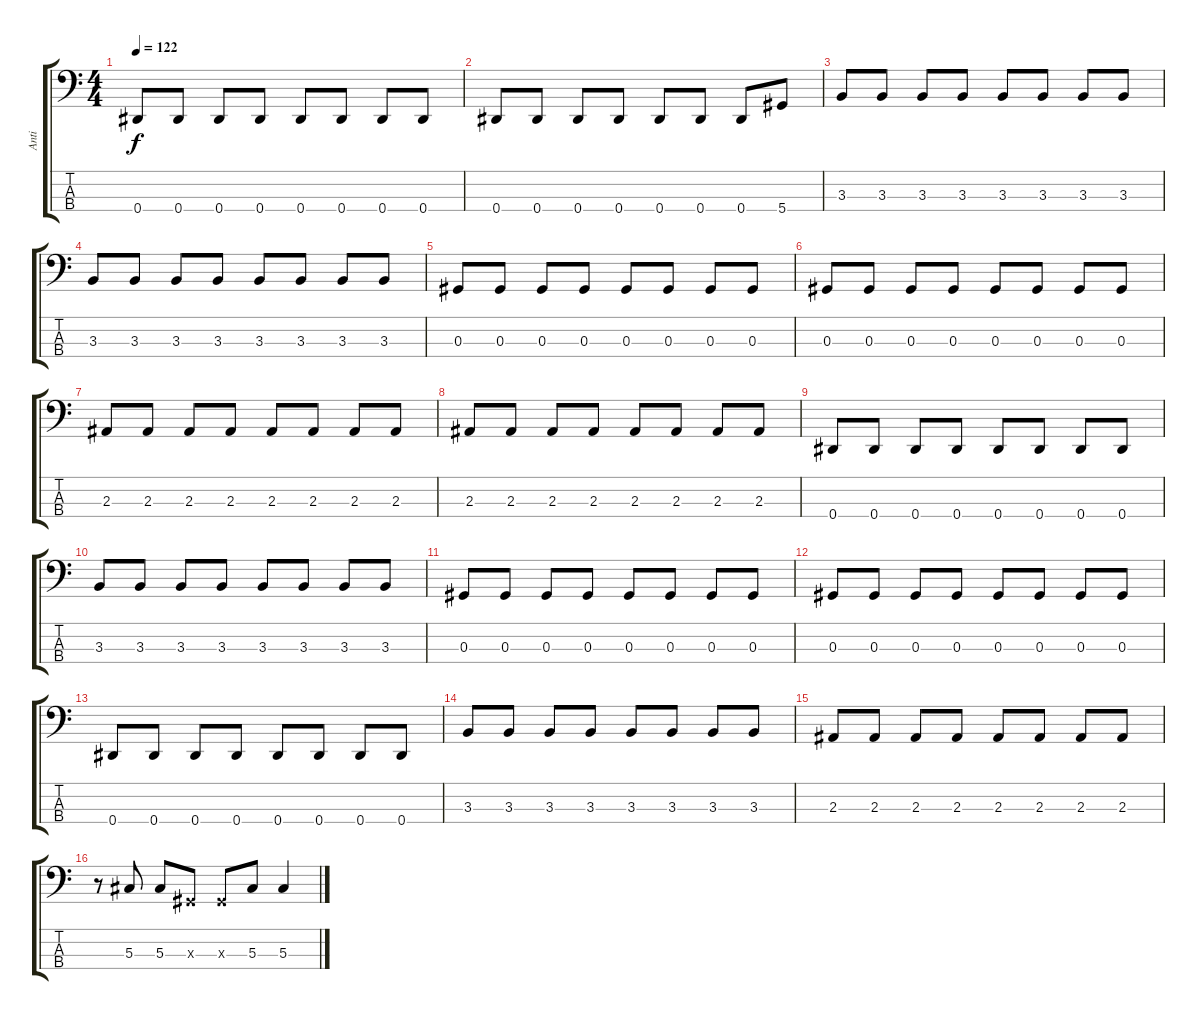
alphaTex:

\track ("Anti" "Anti") {instrument electricbasspick}
\staff {score tabs}
\tuning (Gb2 Db2 Ab1 Eb1) {hide}
\ts (4 4)
\tempo 122
\clef f4
\ks c
0.4.8{dy f} 0.4.8 0.4.8 0.4.8 0.4.8 0.4.8 0.4.8 0.4.8 |
0.4.8 0.4.8 0.4.8 0.4.8 0.4.8 0.4.8 0.4.8 5.4.8 |
3.3.8 3.3.8 3.3.8 3.3.8 3.3.8 3.3.8 3.3.8 3.3.8 |
3.3.8 3.3.8 3.3.8 3.3.8 3.3.8 3.3.8 3.3.8 3.3.8 |
0.3.8 0.3.8 0.3.8 0.3.8 0.3.8 0.3.8 0.3.8 0.3.8 |
0.3.8 0.3.8 0.3.8 0.3.8 0.3.8 0.3.8 0.3.8 0.3.8 |
2.3.8 2.3.8 2.3.8 2.3.8 2.3.8 2.3.8 2.3.8 2.3.8 |
2.3.8 2.3.8 2.3.8 2.3.8 2.3.8 2.3.8 2.3.8 2.3.8 |
0.4.8 0.4.8 0.4.8 0.4.8 0.4.8 0.4.8 0.4.8 0.4.8 |
3.3.8 3.3.8 3.3.8 3.3.8 3.3.8 3.3.8 3.3.8 3.3.8 |
0.3.8 0.3.8 0.3.8 0.3.8 0.3.8 0.3.8 0.3.8 0.3.8 |
0.3.8 0.3.8 0.3.8 0.3.8 0.3.8 0.3.8 0.3.8 0.3.8 |
0.4.8 0.4.8 0.4.8 0.4.8 0.4.8 0.4.8 0.4.8 0.4.8 |
3.3.8 3.3.8 3.3.8 3.3.8 3.3.8 3.3.8 3.3.8 3.3.8 |
2.3.8 2.3.8 2.3.8 2.3.8 2.3.8 2.3.8 2.3.8 2.3.8 |
r.8 5.3.8 5.3.8 0.3{x}.8 0.3{x}.8 5.3.8 5.3.4
